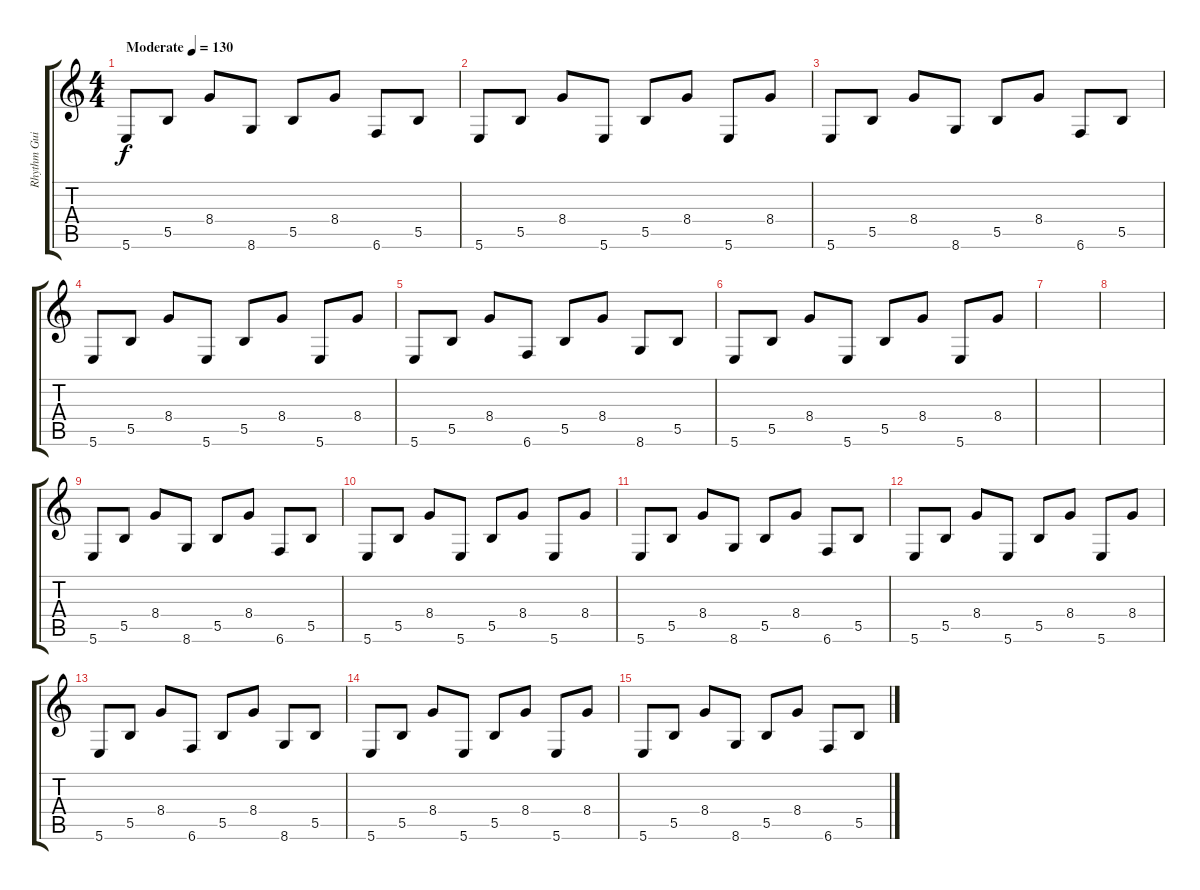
\track ("Rhythm Guitar" "Rhythm Gui") {instrument electricguitarclean}
\staff {score tabs}
\tuning (Db4 Ab3 E3 B2 Gb2 B1) {hide}
\ts (4 4)
\tempo (130 "Moderate")
\clef g2
\ks c
5.6.8{dy f instrument electricguitarclean} 5.5.8 8.4.8 8.6.8 5.5.8 8.4.8 6.6.8 5.5.8 |
5.6.8 5.5.8 8.4.8 5.6.8 5.5.8 8.4.8 5.6.8 8.4.8 |
5.6.8 5.5.8 8.4.8 8.6.8 5.5.8 8.4.8 6.6.8 5.5.8 |
5.6.8 5.5.8 8.4.8 5.6.8 5.5.8 8.4.8 5.6.8 8.4.8 |
5.6.8 5.5.8 8.4.8 6.6.8 5.5.8 8.4.8 8.6.8 5.5.8 |
5.6.8 5.5.8 8.4.8 5.6.8 5.5.8 8.4.8 5.6.8 8.4.8 |
|
|
5.6.8 5.5.8 8.4.8 8.6.8 5.5.8 8.4.8 6.6.8 5.5.8 |
5.6.8 5.5.8 8.4.8 5.6.8 5.5.8 8.4.8 5.6.8 8.4.8 |
5.6.8 5.5.8 8.4.8 8.6.8 5.5.8 8.4.8 6.6.8 5.5.8 |
5.6.8 5.5.8 8.4.8 5.6.8 5.5.8 8.4.8 5.6.8 8.4.8 |
5.6.8 5.5.8 8.4.8 6.6.8 5.5.8 8.4.8 8.6.8 5.5.8 |
5.6.8 5.5.8 8.4.8 5.6.8 5.5.8 8.4.8 5.6.8 8.4.8 |
5.6.8 5.5.8 8.4.8 8.6.8 5.5.8 8.4.8 6.6.8 5.5.8
